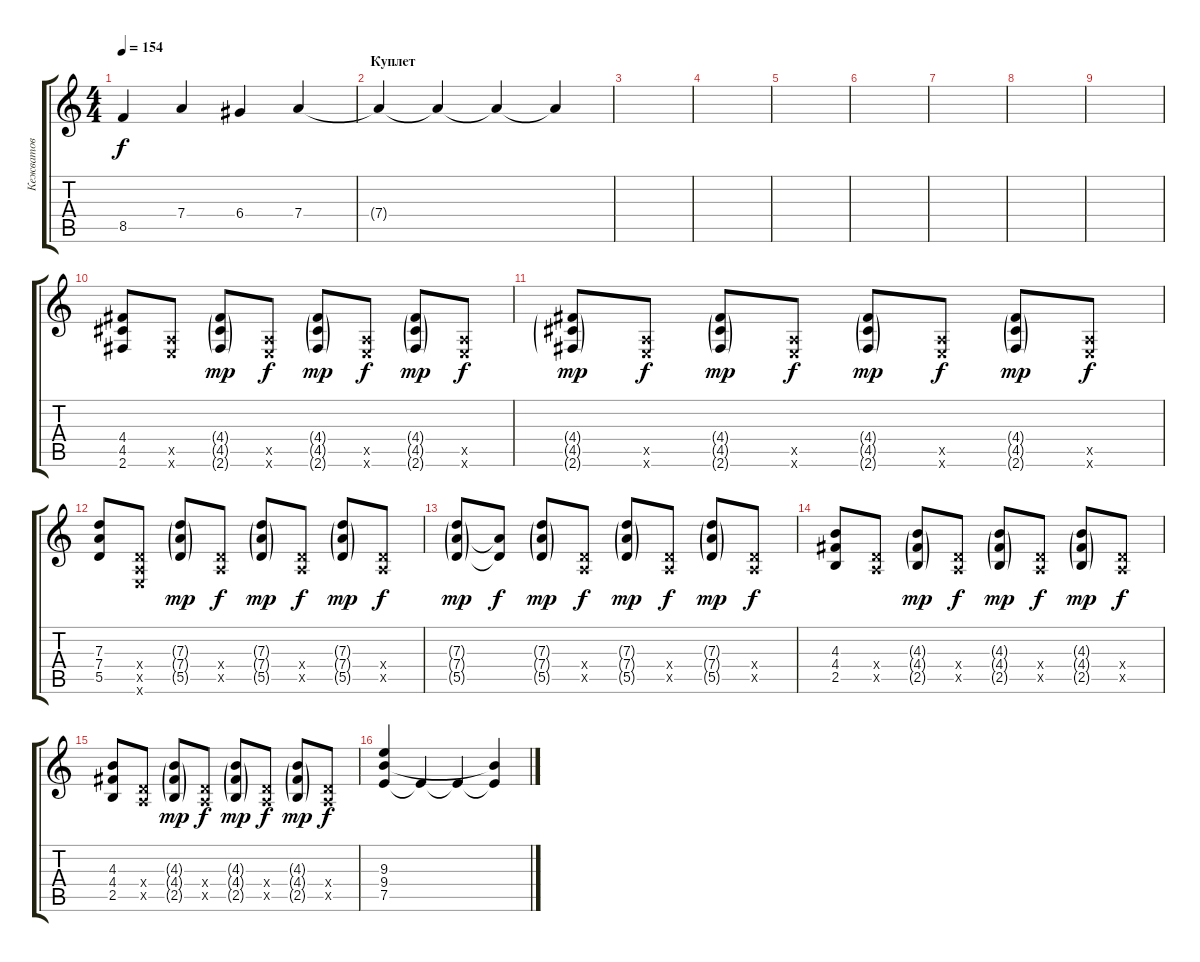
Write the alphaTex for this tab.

\track ("Кежватов" "Кежватов") {instrument distortionguitar}
\staff {score tabs}
\tuning (E4 B3 G3 D3 A2 E2) {hide}
\ts (4 4)
\tempo 154
\clef g2
\ks c
8.5.4{dy f} 7.4.4 6.4.4 7.4.4 |
\section ("" "Куплет")
7.4{t}.4 7.4{t}.4 7.4{t}.4 7.4{t}.4 |
|
|
|
|
|
|
|
(4.4 4.5 2.6).8 (0.5{x} 0.6{x}).8 (4.4{g} 4.5{g} 2.6{g}).8{dy mp} (0.5{x} 0.6{x}).8{dy f} (4.4{g} 4.5{g} 2.6{g}).8{dy mp} (0.5{x} 0.6{x}).8{dy f} (4.4{g} 4.5{g} 2.6{g}).8{dy mp} (0.5{x} 0.6{x}).8{dy f} |
(4.4{g} 4.5{g} 2.6{g}).8{dy mp} (0.5{x} 0.6{x}).8{dy f} (4.4{g} 4.5{g} 2.6{g}).8{dy mp} (0.5{x} 0.6{x}).8{dy f} (4.4{g} 4.5{g} 2.6{g}).8{dy mp} (0.5{x} 0.6{x}).8{dy f} (4.4{g} 4.5{g} 2.6{g}).8{dy mp} (0.5{x} 0.6{x}).8{dy f} |
(7.3 7.4 5.5).8 (0.4{x} 0.5{x} 0.6{x}).8 (7.3{g} 7.4{g} 5.5{g}).8{dy mp} (0.4{x} 0.5{x}).8{dy f} (7.3{g} 7.4{g} 5.5{g}).8{dy mp} (0.4{x} 0.5{x}).8{dy f} (7.3{g} 7.4{g} 5.5{g}).8{dy mp} (0.4{x} 0.5{x}).8{dy f} |
(7.3{g} 7.4{g} 5.5{g}).8{dy mp} (7.4{t} 5.5{t}).8{dy f} (7.3{g} 7.4{g} 5.5{g}).8{dy mp} (0.4{x} 0.5{x}).8{dy f} (7.3{g} 7.4{g} 5.5{g}).8{dy mp} (0.4{x} 0.5{x}).8{dy f} (7.3{g} 7.4{g} 5.5{g}).8{dy mp} (0.4{x} 0.5{x}).8{dy f} |
(4.3 4.4 2.5).8 (0.4{x} 0.5{x}).8 (4.3{g} 4.4{g} 2.5{g}).8{dy mp} (0.4{x} 0.5{x}).8{dy f} (4.3{g} 4.4{g} 2.5{g}).8{dy mp} (0.4{x} 0.5{x}).8{dy f} (4.3{g} 4.4{g} 2.5{g}).8{dy mp} (0.4{x} 0.5{x}).8{dy f} |
(4.3 4.4 2.5).8 (0.4{x} 0.5{x}).8 (4.3{g} 4.4{g} 2.5{g}).8{dy mp} (0.4{x} 0.5{x}).8{dy f} (4.3{g} 4.4{g} 2.5{g}).8{dy mp} (0.4{x} 0.5{x}).8{dy f} (4.3{g} 4.4{g} 2.5{g}).8{dy mp} (0.4{x} 0.5{x}).8{dy f} |
(9.3 9.4 7.5).4 7.5{t}.4 7.5{t}.4 (9.4{t} 7.5{t}).4
